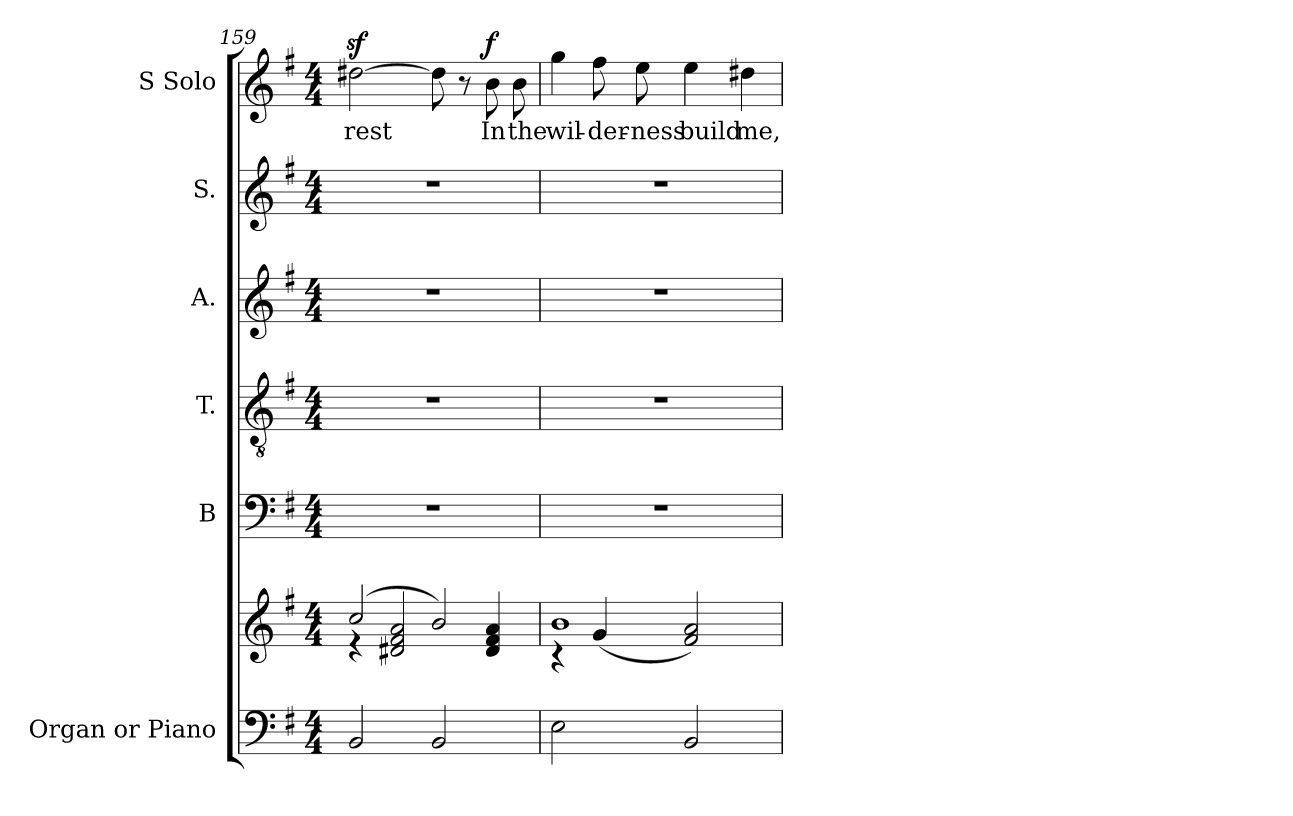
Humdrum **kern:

**kern	**kern	**kern	**kern	**kern	**kern	**kern	**text	**dynam
*part6	*part6	*part5	*part4	*part3	*part2	*part1	*part1	*part1
*staff7	*staff6	*staff5	*staff4	*staff3	*staff2	*staff1	*staff1	*staff1
*I"Organ or  Piano	*	*I"B	*I"T.	*I"A.	*I"S.	*I"S    Solo	*	*
*	*	*I'B.	*I'T.	*I'A.	*I'S.	*I'S.	*	*
!!LO:LB:g=z
*clefF4	*clefG2	*clefF4	*clefGv2	*clefG2	*clefG2	*clefG2	*	*
*	*	*	*ITrd7c12	*	*	*	*	*
*k[f#]	*k[f#]	*k[f#]	*k[f#]	*k[f#]	*k[f#]	*k[f#]	*	*
*G:	*G:	*G:	*G:	*G:	*G:	*G:	*	*
*M4/4	*M4/4	*M4/4	*M4/4	*M4/4	*M4/4	*M4/4	*	*
=159	=159	=159	=159	=159	=159	=159	=159	=159
*	*^	*	*	*	*	*	*	*
2BB/	(2cc/	4r	1r	1r	1r	1r	[2dd#Xz>\	rest	.
.	.	2d#X/ 2f#/ 2a/	.	.	.	.	.	.	.
2BB/	2b/)	.	.	.	.	.	8dd#\]	.	.
.	.	.	.	.	.	.	8r	.	.
!	!	!	!	!	!	!	!	!	!LO:DY:a
.	.	4d#/ 4f#/ 4a/	.	.	.	.	8b\	In	f
.	.	.	.	.	.	.	8b\	the	.
=160	=160	=160	=160	=160	=160	=160	=160	=160	=160
2E\	1b	4r	1r	1r	1r	1r	4gg\	wil-	.
.	.	(4g/	.	.	.	.	8ff#\	-der-	.
.	.	.	.	.	.	.	8ee\	-ness	.
2BB/	.	2f#/ 2a/)	.	.	.	.	4ee\	build	.
.	.	.	.	.	.	.	4dd#X\	me,	.
*	*v	*v	*	*	*	*	*	*	*
=	=	=	=	=	=	=	=	=
*-	*-	*-	*-	*-	*-	*-	*-	*-
